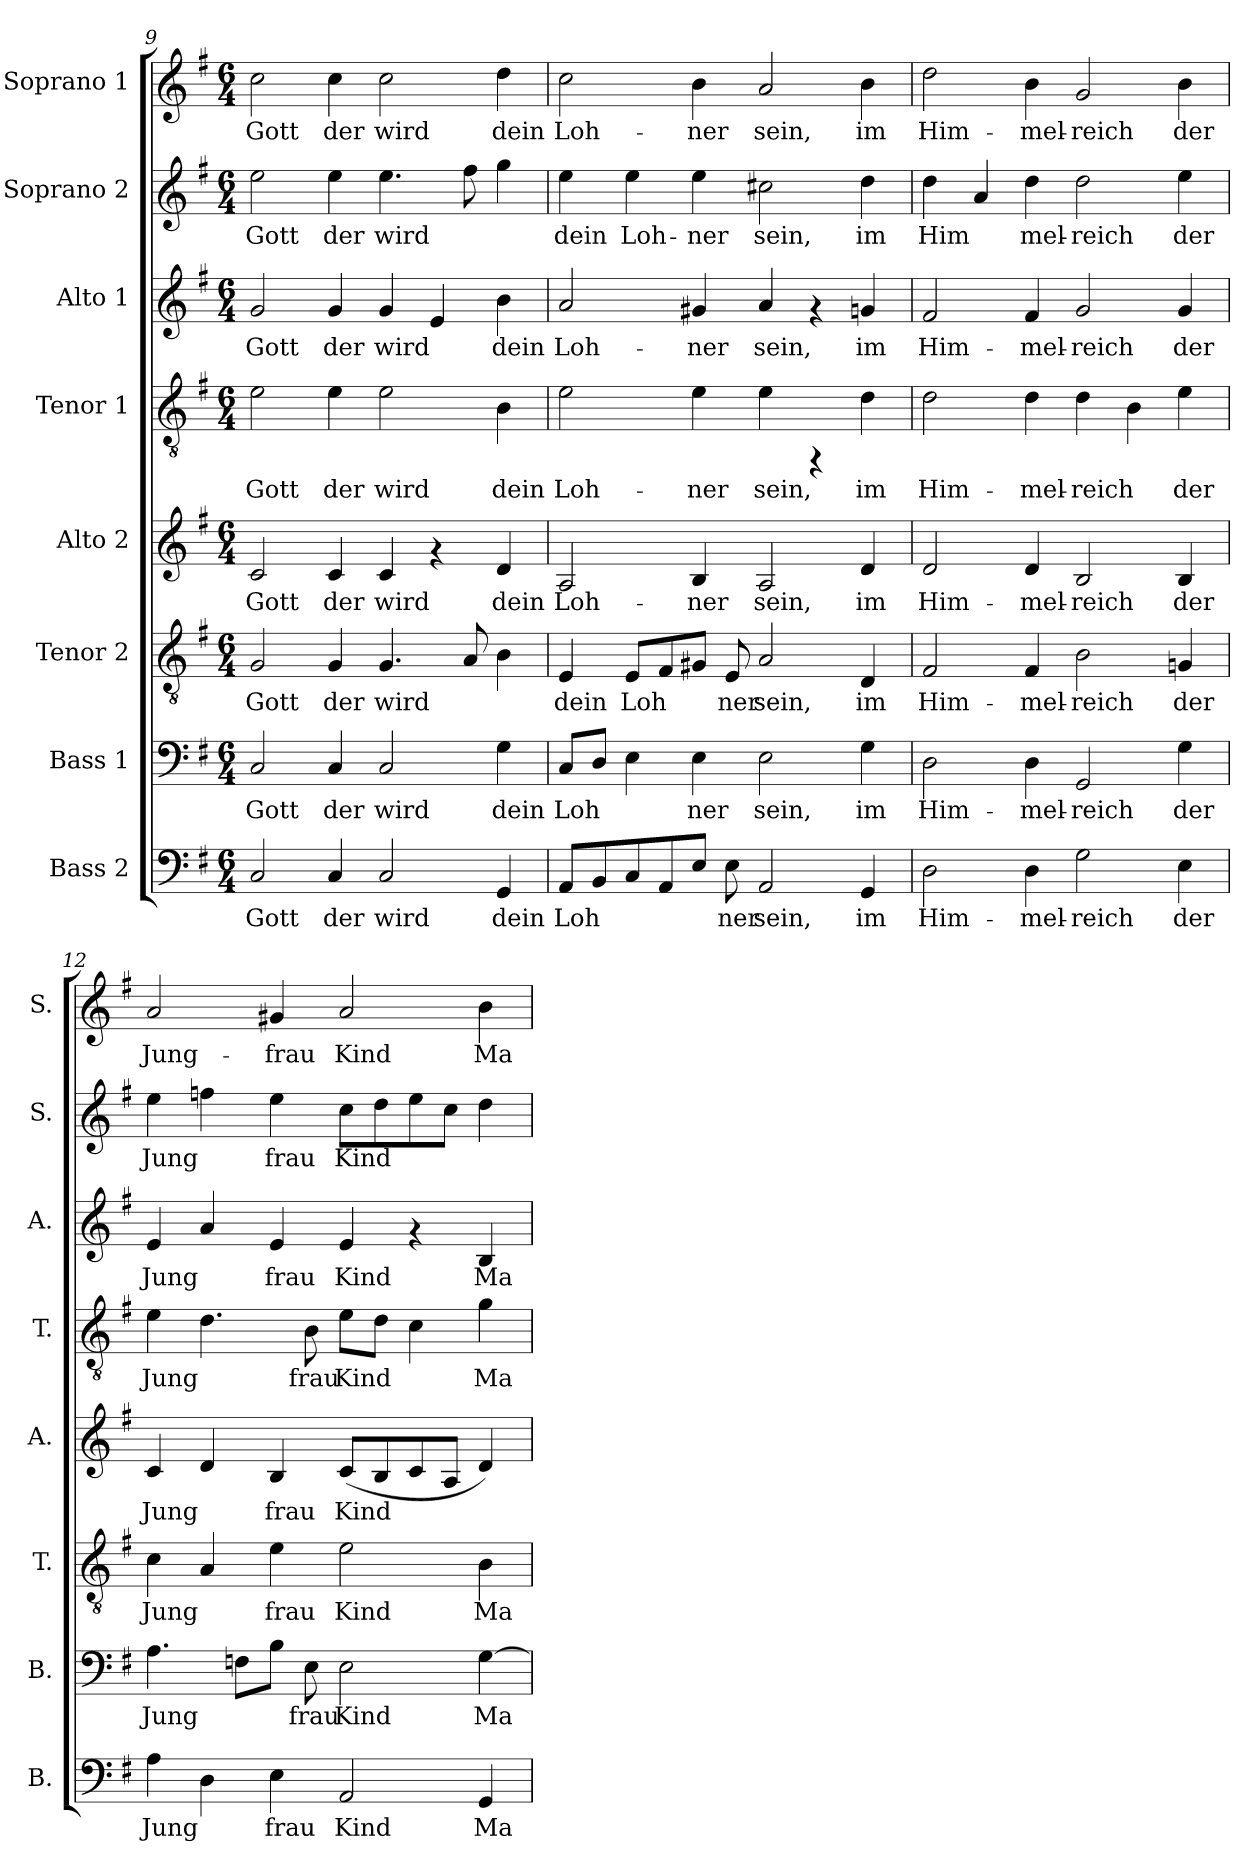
**kern	**text	**kern	**text	**kern	**text	**kern	**text	**kern	**text	**kern	**text	**kern	**text	**kern	**text
*part8	*part8	*part7	*part7	*part6	*part6	*part5	*part5	*part4	*part4	*part3	*part3	*part2	*part2	*part1	*part1
*staff8	*staff8	*staff7	*staff7	*staff6	*staff6	*staff5	*staff5	*staff4	*staff4	*staff3	*staff3	*staff2	*staff2	*staff1	*staff1
*I"Bass 2	*	*I"Bass 1	*	*I"Tenor 2	*	*I"Alto 2	*	*I"Tenor 1	*	*I"Alto 1	*	*I"Soprano 2	*	*I"Soprano 1	*
*I'B.	*	*I'B.	*	*I'T.	*	*I'A.	*	*I'T.	*	*I'A.	*	*I'S.	*	*I'S.	*
*clefF4	*	*clefF4	*	*clefGv2	*	*clefG2	*	*clefGv2	*	*clefG2	*	*clefG2	*	*clefG2	*
*k[f#]	*	*k[f#]	*	*k[f#]	*	*k[f#]	*	*k[f#]	*	*k[f#]	*	*k[f#]	*	*k[f#]	*
*G:	*	*G:	*	*G:	*	*G:	*	*G:	*	*G:	*	*G:	*	*G:	*
*M6/4	*	*M6/4	*	*M6/4	*	*M6/4	*	*M6/4	*	*M6/4	*	*M6/4	*	*M6/4	*
=9	=9	=9	=9	=9	=9	=9	=9	=9	=9	=9	=9	=9	=9	=9	=9
!	!LO:LY:b:cj	!	!LO:LY:b:cj	!	!LO:LY:b:cj	!	!LO:LY:b:cj	!	!LO:LY:b:cj	!	!LO:LY:b:cj	!	!LO:LY:b:cj	!	!LO:LY:b:cj
2C/	Gott	2C/	Gott	2G/	Gott	2c/	Gott	2e\	Gott	2g/	Gott	2ee\	Gott	2cc\	Gott
!	!LO:LY:b:cj	!	!LO:LY:b:cj	!	!LO:LY:b:cj	!	!LO:LY:b:cj	!	!LO:LY:b:cj	!	!LO:LY:b:cj	!	!LO:LY:b:cj	!	!LO:LY:b:cj
4C/	der	4C/	der	4G/	der	4c/	der	4e\	der	4g/	der	4ee\	der	4cc\	der
!	!LO:LY:b:cj	!	!LO:LY:b:cj	!	!LO:LY:b:cj	!	!LO:LY:b:cj	!	!LO:LY:b:cj	!	!LO:LY:b:cj	!	!LO:LY:b:cj	!	!LO:LY:b:cj
2C/	wird	2C/	wird	4.G/	wird	4c/	wird	2e\	wird	4g/	wird	4.ee\	wird	2cc\	wird
!	!	!	!	!	!	!	!	!	!	!	!LO:LY:b:cj	!	!	!	!
.	.	.	.	.	.	4rf	.	.	.	4e/	.	.	.	.	.
!	!	!	!	!	!LO:LY:b:cj	!	!	!	!	!	!	!	!LO:LY:b:cj	!	!
.	.	.	.	8A/	.	.	.	.	.	.	.	8ff#\	.	.	.
!	!LO:LY:b:cj	!	!LO:LY:b:cj	!	!LO:LY:b:cj	!	!LO:LY:b:cj	!	!LO:LY:b:cj	!	!LO:LY:b:cj	!	!LO:LY:b:cj	!	!LO:LY:b:cj
4GG/	dein	4G\	dein	4B\	.	4d/	dein	4B\	dein	4b\	dein	4gg\	.	4dd\	dein
=10	=10	=10	=10	=10	=10	=10	=10	=10	=10	=10	=10	=10	=10	=10	=10
!	!LO:LY:b:cj	!	!LO:LY:b:cj	!	!LO:LY:b:cj	!	!LO:LY:b:cj	!	!LO:LY:b:cj	!	!LO:LY:b:cj	!	!LO:LY:b:cj	!	!LO:LY:b:cj
8AA/L	Loh-	8C/L	Loh-	4E/	dein	2A/	Loh-	2e\	Loh-	2a/	Loh-	4ee\	dein	2cc\	Loh-
!	!LO:LY:b:cj	!	!LO:LY:b:cj	!	!	!	!	!	!	!	!	!	!	!	!
8BB/	--	8D/J	--	.	.	.	.	.	.	.	.	.	.	.	.
!	!LO:LY:b:cj	!	!LO:LY:b:cj	!	!LO:LY:b:cj	!	!	!	!	!	!	!	!LO:LY:b:cj	!	!
8C/	--	4E\	--	8E/L	Loh-	.	.	.	.	.	.	4ee\	Loh-	.	.
!	!LO:LY:b:cj	!	!	!	!LO:LY:b:cj	!	!	!	!	!	!	!	!	!	!
8AA/	--	.	.	8F#/	--	.	.	.	.	.	.	.	.	.	.
!	!LO:LY:b:cj	!	!LO:LY:b:cj	!	!LO:LY:b:cj	!	!LO:LY:b:cj	!	!LO:LY:b:cj	!	!LO:LY:b:cj	!	!LO:LY:b:cj	!	!LO:LY:b:cj
8E/J	--	4E\	-ner	8G#X/J	--	4B/	-ner	4e\	-ner	4g#X/	-ner	4ee\	-ner	4b\	-ner
!	!LO:LY:b:cj	!	!	!	!LO:LY:b:cj	!	!	!	!	!	!	!	!	!	!
8E\	-ner	.	.	8E/	-ner	.	.	.	.	.	.	.	.	.	.
!	!LO:LY:b:cj	!	!LO:LY:b:cj	!	!LO:LY:b:cj	!	!LO:LY:b:cj	!	!LO:LY:b:cj	!	!LO:LY:b:cj	!	!LO:LY:b:cj	!	!LO:LY:b:cj
2AA/	sein,	2E\	sein,	2A/	sein,	2A/	sein,	4e\	sein,	4a/	sein,	2cc#X\	sein,	2a/	sein,
.	.	.	.	.	.	.	.	4rFF	.	4rf	.	.	.	.	.
!	!LO:LY:b:cj	!	!LO:LY:b:cj	!	!LO:LY:b:cj	!	!LO:LY:b:cj	!	!LO:LY:b:cj	!	!LO:LY:b:cj	!	!LO:LY:b:cj	!	!LO:LY:b:cj
4GG/	im	4G\	im	4D/	im	4d/	im	4d\	im	4gn/	im	4dd\	im	4b\	im
!!LO:PB:g=z
=11	=11	=11	=11	=11	=11	=11	=11	=11	=11	=11	=11	=11	=11	=11	=11
!	!LO:LY:b:cj	!	!LO:LY:b:cj	!	!LO:LY:b:cj	!	!LO:LY:b:cj	!	!LO:LY:b:cj	!	!LO:LY:b:cj	!	!LO:LY:b:cj	!	!LO:LY:b:cj
2D\	Him-	2D\	Him-	2F#/	Him-	2d/	Him-	2d\	Him-	2f#/	Him-	4dd\	Him-	2dd\	Him-
!	!	!	!	!	!	!	!	!	!	!	!	!	!LO:LY:b:cj	!	!
.	.	.	.	.	.	.	.	.	.	.	.	4a/	--	.	.
!	!LO:LY:b:cj	!	!LO:LY:b:cj	!	!LO:LY:b:cj	!	!LO:LY:b:cj	!	!LO:LY:b:cj	!	!LO:LY:b:cj	!	!LO:LY:b:cj	!	!LO:LY:b:cj
4D\	-mel-	4D\	-mel-	4F#/	-mel-	4d/	-mel-	4d\	-mel-	4f#/	-mel-	4dd\	-mel-	4b\	-mel-
!	!LO:LY:b:cj	!	!LO:LY:b:cj	!	!LO:LY:b:cj	!	!LO:LY:b:cj	!	!LO:LY:b:cj	!	!LO:LY:b:cj	!	!LO:LY:b:cj	!	!LO:LY:b:cj
2G\	-reich	2GG/	-reich	2B\	-reich	2B/	-reich	4d\	-reich	2g/	-reich	2dd\	-reich	2g/	-reich
!	!	!	!	!	!	!	!	!	!LO:LY:b:cj	!	!	!	!	!	!
.	.	.	.	.	.	.	.	4B\	.	.	.	.	.	.	.
!	!LO:LY:b:cj	!	!LO:LY:b:cj	!	!LO:LY:b:cj	!	!LO:LY:b:cj	!	!LO:LY:b:cj	!	!LO:LY:b:cj	!	!LO:LY:b:cj	!	!LO:LY:b:cj
4E\	der	4G\	der	4Gn/	der	4B/	der	4e\	der	4g/	der	4ee\	der	4b\	der
=12	=12	=12	=12	=12	=12	=12	=12	=12	=12	=12	=12	=12	=12	=12	=12
!	!LO:LY:b:cj	!	!LO:LY:b:cj	!	!LO:LY:b:cj	!	!LO:LY:b:cj	!	!LO:LY:b:cj	!	!LO:LY:b:cj	!	!LO:LY:b:cj	!	!LO:LY:b:cj
4A\	Jung-	4.A\	Jung-	4c\	Jung-	4c/	Jung-	4e\	Jung-	4e/	Jung-	4ee\	Jung-	2a/	Jung-
!	!LO:LY:b:cj	!	!	!	!LO:LY:b:cj	!	!LO:LY:b:cj	!	!LO:LY:b:cj	!	!LO:LY:b:cj	!	!LO:LY:b:cj	!	!
4D\	--	.	.	4A/	--	4d/	--	4.d\	--	4a/	--	4ffn\	--	.	.
!	!	!	!LO:LY:b:cj	!	!	!	!	!	!	!	!	!	!	!	!
.	.	8Fn\L	--	.	.	.	.	.	.	.	.	.	.	.	.
!	!LO:LY:b:cj	!	!LO:LY:b:cj	!	!LO:LY:b:cj	!	!LO:LY:b:cj	!	!	!	!LO:LY:b:cj	!	!LO:LY:b:cj	!	!LO:LY:b:cj
4E\	-frau	8B\J	--	4e\	-frau	4B/	-frau	.	.	4e/	-frau	4ee\	-frau	4g#X/	-frau
!	!	!	!LO:LY:b:cj	!	!	!	!	!	!LO:LY:b:cj	!	!	!	!	!	!
.	.	8E\	-frau	.	.	.	.	8B\	-frau	.	.	.	.	.	.
!	!LO:LY:b:cj	!	!LO:LY:b:cj	!	!LO:LY:b:cj	!	!LO:LY:b:cj	!	!LO:LY:b:cj	!	!LO:LY:b:cj	!	!LO:LY:b:cj	!	!LO:LY:b:cj
2AA/	Kind	2E\	Kind	2e\	Kind	(<8c/L	Kind	8e\L	Kind	4e/	Kind	8cc\L	Kind	2a/	Kind
!	!	!	!	!	!	!	!LO:LY:b:cj	!	!LO:LY:b:cj	!	!	!	!LO:LY:b:cj	!	!
.	.	.	.	.	.	8B/	.	8d\J	.	.	.	8dd\	.	.	.
!	!	!	!	!	!	!	!LO:LY:b:cj	!	!LO:LY:b:cj	!	!	!	!LO:LY:b:cj	!	!
.	.	.	.	.	.	8c/	.	4c\	.	4rf	.	8ee\	.	.	.
!	!	!	!	!	!	!	!LO:LY:b:cj	!	!	!	!	!	!LO:LY:b:cj	!	!
.	.	.	.	.	.	8A/J	.	.	.	.	.	8cc\J	.	.	.
!	!LO:LY:b:cj	!	!LO:LY:b:cj	!	!LO:LY:b:cj	!	!LO:LY:b:cj	!	!LO:LY:b:cj	!	!LO:LY:b:cj	!	!LO:LY:b:cj	!	!LO:LY:b:cj
4GG/	Ma-	[>4G\	Ma-	4B\	Ma-	4d/)	.	4g\	Ma-	4B/	Ma-	4dd\	.	4b\	Ma-
=	=	=	=	=	=	=	=	=	=	=	=	=	=	=	=
*-	*-	*-	*-	*-	*-	*-	*-	*-	*-	*-	*-	*-	*-	*-	*-
